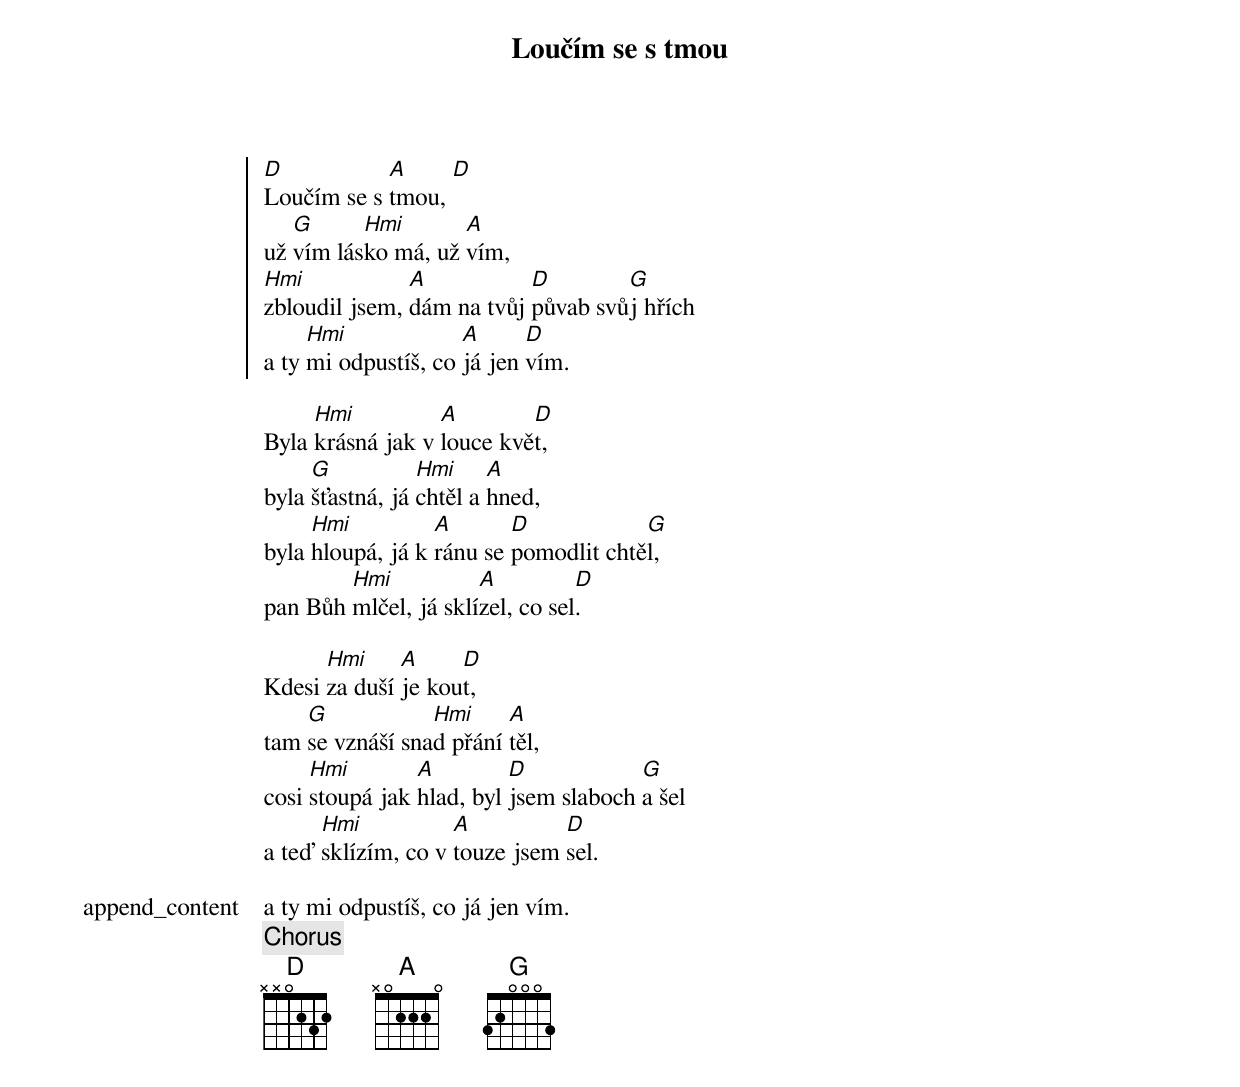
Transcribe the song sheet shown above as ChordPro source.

{title: Loučím se s tmou}
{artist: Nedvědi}
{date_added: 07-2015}
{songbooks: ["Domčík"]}
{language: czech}

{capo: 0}
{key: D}
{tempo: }
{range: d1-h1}
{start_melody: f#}
{start_of_chorus}
[D]Loučím se s [A]tmou, [D]
už [G]vím lás[Hmi]ko má, už [A]vím,
[Hmi]zbloudil jsem, [A]dám na tvůj [D]půvab svů[G]j hřích
a ty [Hmi]mi odpustíš, co [A]já jen [D]vím.
{end_of_chorus}

{start_of_verse}
Byla [Hmi]krásná jak v [A]louce kvě[D]t,
byla [G]šťastná, já [Hmi]chtěl a [A]hned,
byla [Hmi]hloupá, já k [A]ránu se [D]pomodlit chtě[G]l,
pan Bůh [Hmi]mlčel, já sklí[A]zel, co sel[D].
{end_of_verse}

{start_of_verse}
Kdesi [Hmi]za duší [A]je kou[D]t,
tam [G]se vznáší sna[Hmi]d přání [A]těl,
cosi [Hmi]stoupá jak [A]hlad, byl [D]jsem slaboch [G]a šel
a teď [Hmi]sklízím, co v [A]touze jsem [D]sel.
{end_of_verse}

{start_of_variant: append_content}
a ty mi odpustíš, co já jen vím.
{end_of_variant}
{chorus}
